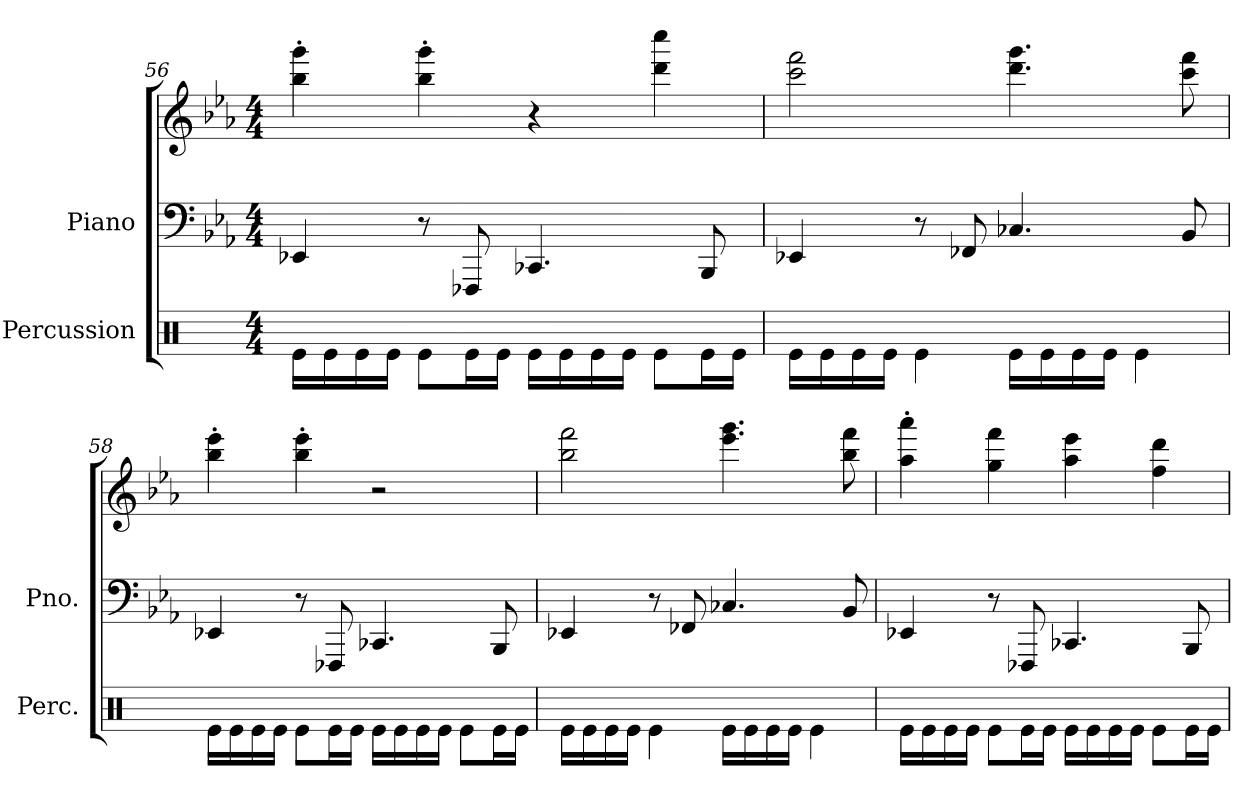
**kern	**kern	**kern
*part2	*part1	*part1
*staff3	*staff2	*staff1
*I"Percussion	*I"Piano	*
*I'Perc.	*I'Pno.	*
*clefX	*clefF4	*clefG2
*k[]	*k[b-e-a-]	*k[b-e-a-]
*	*E-:	*E-:
*M4/4	*M4/4	*M4/4
=56	=56	=56
16Re\LL	4EE-X/	4bb-\' 4ggg\'
16Re\	.	.
16Re\	.	.
16Re\JJ	.	.
8Re\L	8r	4bb-\' 4ggg\'
16Re\L	8FFF-X/	.
16Re\JJ	.	.
16Re\LL	4.CC-X/	4r
16Re\	.	.
16Re\	.	.
16Re\JJ	.	.
8Re\L	.	4ddd\ 4cccc\
16Re\L	8BBB-/	.
16Re\JJ	.	.
!!LO:LB:g=z
=57	=57	=57
16Re\LL	4EE-X/	2ccc\ 2fff\
16Re\	.	.
16Re\	.	.
16Re\JJ	.	.
4Re\	8r	.
.	8FF-X/	.
16Re\LL	4.C-X/	4.ddd\ 4.ggg\
16Re\	.	.
16Re\	.	.
16Re\JJ	.	.
4Re\	.	.
.	8BB-/	8ccc\ 8fff\
=58	=58	=58
16Re\LL	4EE-X/	4bb-\' 4eee-\'
16Re\	.	.
16Re\	.	.
16Re\JJ	.	.
8Re\L	8r	4bb-\' 4eee-\'
16Re\L	8FFF-X/	.
16Re\JJ	.	.
16Re\LL	4.CC-X/	2r
16Re\	.	.
16Re\	.	.
16Re\JJ	.	.
8Re\L	.	.
16Re\L	8BBB-/	.
16Re\JJ	.	.
=59	=59	=59
16Re\LL	4EE-X/	2bb-\ 2fff\
16Re\	.	.
16Re\	.	.
16Re\JJ	.	.
4Re\	8r	.
.	8FF-X/	.
16Re\LL	4.C-X/	4.eee-\ 4.ggg\
16Re\	.	.
16Re\	.	.
16Re\JJ	.	.
4Re\	.	.
.	8BB-/	8bb-\ 8fff\
=60	=60	=60
16Re\LL	4EE-X/	4aa-\' 4aaa-\'
16Re\	.	.
16Re\	.	.
16Re\JJ	.	.
8Re\L	8r	4gg\ 4fff\
16Re\L	8FFF-X/	.
16Re\JJ	.	.
16Re\LL	4.CC-X/	4aa-\ 4eee-\
16Re\	.	.
16Re\	.	.
16Re\JJ	.	.
8Re\L	.	4ff\ 4ddd\
16Re\L	8BBB-/	.
16Re\JJ	.	.
=	=	=
*-	*-	*-
